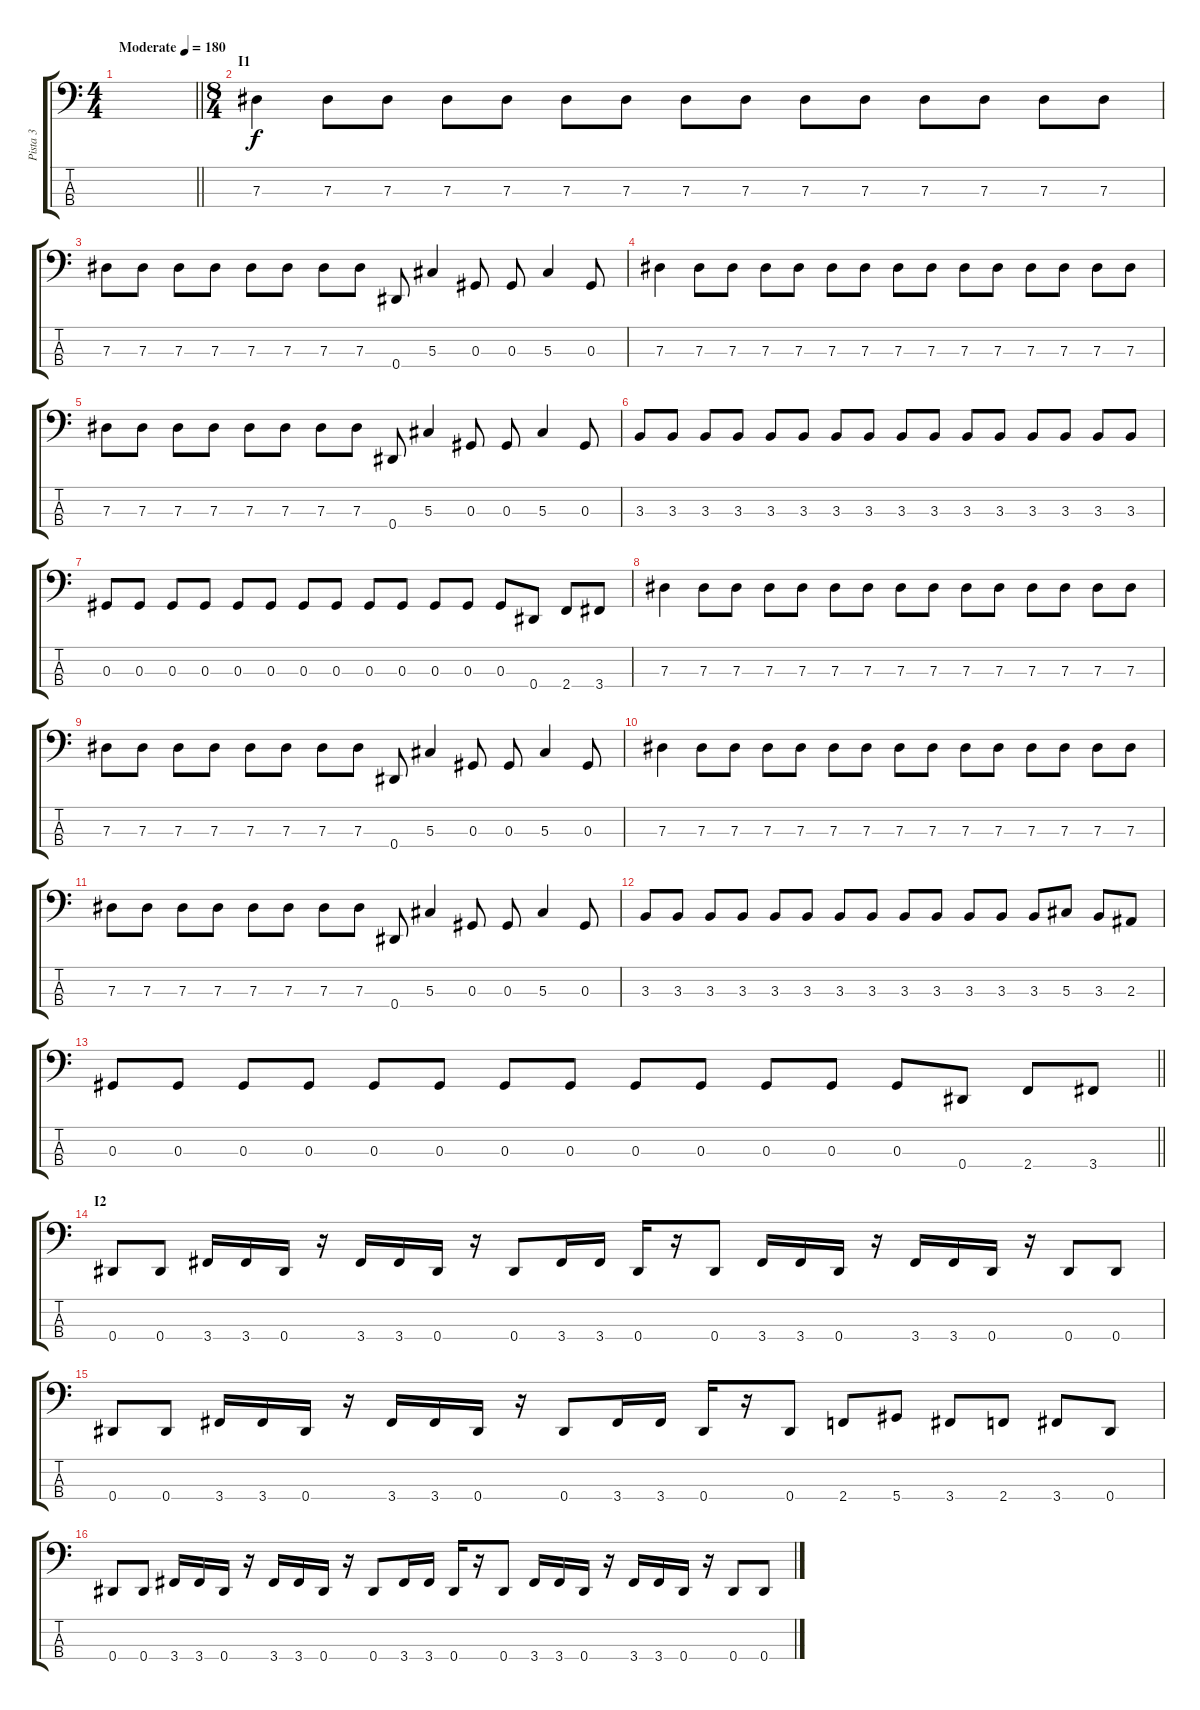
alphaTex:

\track ("Pista 3" "Pista 3") {instrument electricbassfinger}
\staff {score tabs}
\tuning (Gb2 Db2 Ab1 Eb1) {hide}
\ts (4 4)
\tempo (180 "Moderate")
\clef f4
\barLineRight lightlight
\ks c
|
\ts (8 4)
\section ("" "I1")
7.3.4 7.3.8 7.3.8 7.3.8 7.3.8 7.3.8 7.3.8 7.3.8 7.3.8 7.3.8 7.3.8 7.3.8 7.3.8 7.3.8 7.3.8 |
7.3.8 7.3.8 7.3.8 7.3.8 7.3.8 7.3.8 7.3.8 7.3.8 0.4.8 5.3.4 0.3.8 0.3.8 5.3.4 0.3.8 |
7.3.4 7.3.8 7.3.8 7.3.8 7.3.8 7.3.8 7.3.8 7.3.8 7.3.8 7.3.8 7.3.8 7.3.8 7.3.8 7.3.8 7.3.8 |
7.3.8 7.3.8 7.3.8 7.3.8 7.3.8 7.3.8 7.3.8 7.3.8 0.4.8 5.3.4 0.3.8 0.3.8 5.3.4 0.3.8 |
3.3.8 3.3.8 3.3.8 3.3.8 3.3.8 3.3.8 3.3.8 3.3.8 3.3.8 3.3.8 3.3.8 3.3.8 3.3.8 3.3.8 3.3.8 3.3.8 |
0.3.8 0.3.8 0.3.8 0.3.8 0.3.8 0.3.8 0.3.8 0.3.8 0.3.8 0.3.8 0.3.8 0.3.8 0.3.8 0.4.8 2.4.8 3.4.8 |
7.3.4 7.3.8 7.3.8 7.3.8 7.3.8 7.3.8 7.3.8 7.3.8 7.3.8 7.3.8 7.3.8 7.3.8 7.3.8 7.3.8 7.3.8 |
7.3.8 7.3.8 7.3.8 7.3.8 7.3.8 7.3.8 7.3.8 7.3.8 0.4.8 5.3.4 0.3.8 0.3.8 5.3.4 0.3.8 |
7.3.4 7.3.8 7.3.8 7.3.8 7.3.8 7.3.8 7.3.8 7.3.8 7.3.8 7.3.8 7.3.8 7.3.8 7.3.8 7.3.8 7.3.8 |
7.3.8 7.3.8 7.3.8 7.3.8 7.3.8 7.3.8 7.3.8 7.3.8 0.4.8 5.3.4 0.3.8 0.3.8 5.3.4 0.3.8 |
3.3.8 3.3.8 3.3.8 3.3.8 3.3.8 3.3.8 3.3.8 3.3.8 3.3.8 3.3.8 3.3.8 3.3.8 3.3.8 5.3.8 3.3.8 2.3.8 |
\barLineRight lightlight
0.3.8 0.3.8 0.3.8 0.3.8 0.3.8 0.3.8 0.3.8 0.3.8 0.3.8 0.3.8 0.3.8 0.3.8 0.3.8 0.4.8 2.4.8 3.4.8 |
\section ("" "I2")
0.4.8 0.4.8 3.4.16 3.4.16 0.4.16 r.16 3.4.16 3.4.16 0.4.16 r.16 0.4.8 3.4.16 3.4.16 0.4.16 r.16 0.4.8 3.4.16 3.4.16 0.4.16 r.16 3.4.16 3.4.16 0.4.16 r.16 0.4.8 0.4.8 |
0.4.8 0.4.8 3.4.16 3.4.16 0.4.16 r.16 3.4.16 3.4.16 0.4.16 r.16 0.4.8 3.4.16 3.4.16 0.4.16 r.16 0.4.8 2.4.8 5.4.8 3.4.8 2.4.8 3.4.8 0.4.8 |
0.4.8 0.4.8 3.4.16 3.4.16 0.4.16 r.16 3.4.16 3.4.16 0.4.16 r.16 0.4.8 3.4.16 3.4.16 0.4.16 r.16 0.4.8 3.4.16 3.4.16 0.4.16 r.16 3.4.16 3.4.16 0.4.16 r.16 0.4.8 0.4.8
